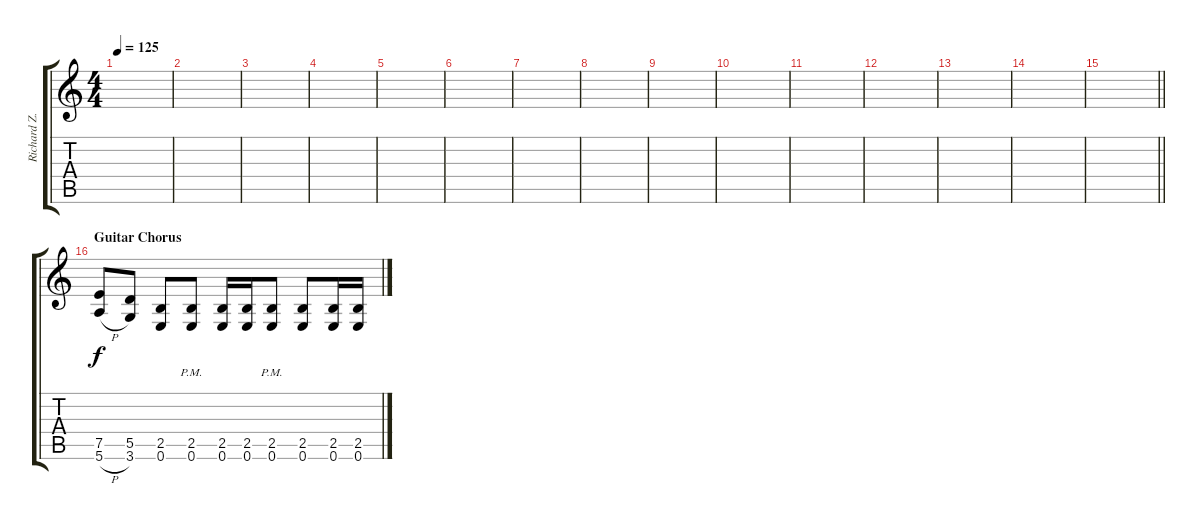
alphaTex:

\track ("Richard Z. (Guitar)" "Richard Z.") {instrument distortionguitar}
\staff {score tabs}
\tuning (E4 B3 G3 D3 A2 E2) {hide}
\ts (4 4)
\tempo 125
\clef g2
\ks c
|
|
|
|
|
|
|
|
|
|
|
|
|
|
\barLineRight lightlight
|
\section ("" "Guitar Chorus")
(7.5 5.6{h}).8{volume 10 instrument distortionguitar} (5.5 3.6).8 (2.5 0.6).8 (2.5{pm} 0.6{pm}).8 (2.5 0.6).16 (2.5 0.6).16 (2.5{pm} 0.6{pm}).8 (2.5 0.6).8 (2.5 0.6).16 (2.5 0.6).16
